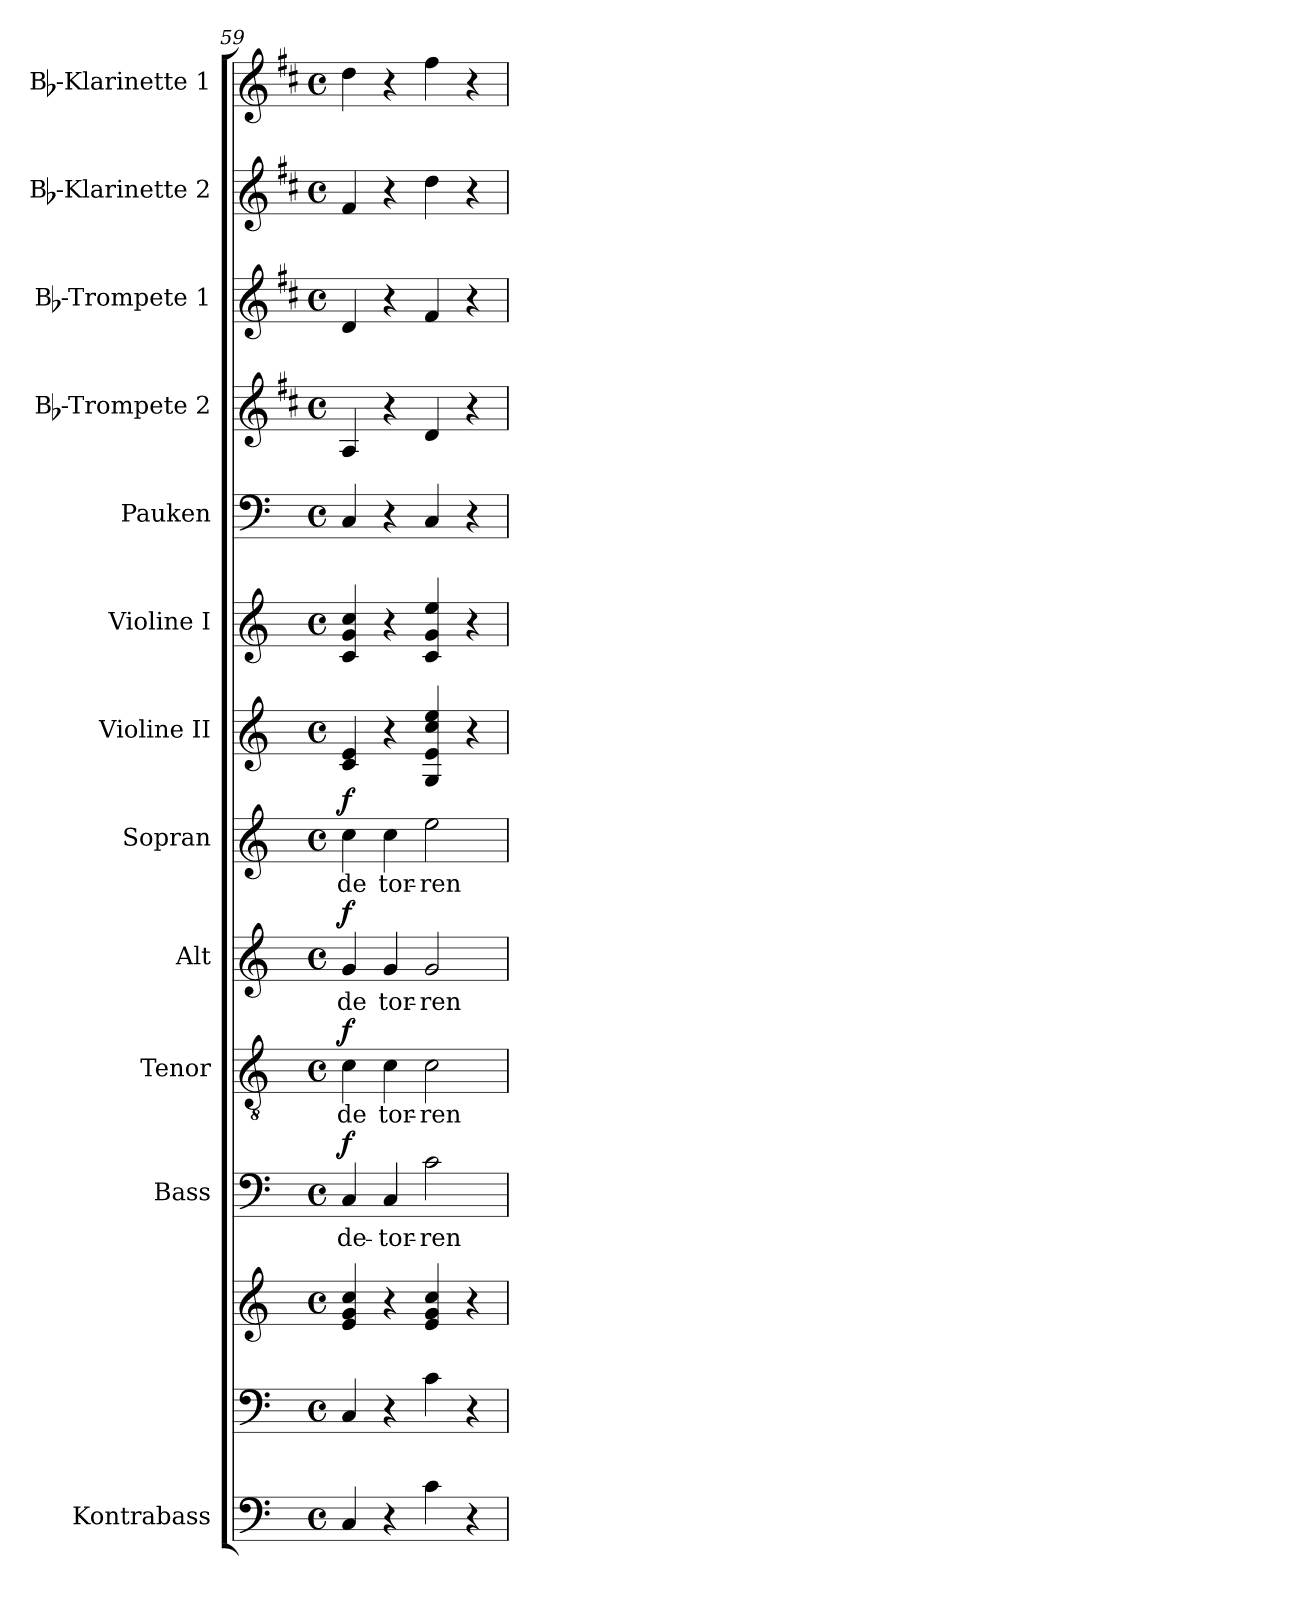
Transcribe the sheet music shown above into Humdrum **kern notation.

**kern	**kern	**kern	**kern	**text	**dynam	**kern	**text	**dynam	**kern	**text	**dynam	**kern	**text	**dynam	**kern	**kern	**kern	**kern	**kern	**kern	**kern
*part13	*part12	*part12	*part11	*part11	*part11	*part10	*part10	*part10	*part9	*part9	*part9	*part8	*part8	*part8	*part7	*part6	*part5	*part4	*part3	*part2	*part1
*staff14	*staff13	*staff12	*staff11	*staff11	*staff11	*staff10	*staff10	*staff10	*staff9	*staff9	*staff9	*staff8	*staff8	*staff8	*staff7	*staff6	*staff5	*staff4	*staff3	*staff2	*staff1
*I"Kontrabass	*	*	*I"Bass	*	*	*I"Tenor	*	*	*I"Alt	*	*	*I"Sopran	*	*	*I"Violine II	*I"Violine I	*I"Pauken	*I"Bb-Trompete 2	*I"Bb-Trompete 1	*I"Bb-Klarinette 2	*I"Bb-Klarinette 1
*I'Kb.	*	*	*I'B.	*	*	*I'T.	*	*	*I'A.	*	*	*I'S.	*	*	*I'Vl. II	*I'Vl. I	*I'Pk.	*I'Bb Trp. 2	*I'Bb Trp. 1	*I'Bb Kl. 2	*I'Bb Kl. 1
*clefF4	*clefF4	*clefG2	*clefF4	*	*	*clefGv2	*	*	*clefG2	*	*	*clefG2	*	*	*clefG2	*clefG2	*clefF4	*clefG2	*clefG2	*clefG2	*clefG2
*ITrd7c12	*	*	*	*	*	*	*	*	*	*	*	*	*	*	*	*	*	*ITrd1c2	*ITrd1c2	*ITrd1c2	*ITrd1c2
*k[]	*k[]	*k[]	*k[]	*	*	*k[]	*	*	*k[]	*	*	*k[]	*	*	*k[]	*k[]	*k[]	*k[]	*k[]	*k[]	*k[]
*C:	*C:	*C:	*C:	*	*	*C:	*	*	*C:	*	*	*C:	*	*	*C:	*C:	*C:	*C:	*C:	*C:	*C:
*M4/4	*M4/4	*M4/4	*M4/4	*	*	*M4/4	*	*	*M4/4	*	*	*M4/4	*	*	*M4/4	*M4/4	*M4/4	*M4/4	*M4/4	*M4/4	*M4/4
*met(c)	*met(c)	*met(c)	*met(c)	*	*	*met(c)	*	*	*met(c)	*	*	*met(c)	*	*	*met(c)	*met(c)	*met(c)	*met(c)	*met(c)	*met(c)	*met(c)
=59	=59	=59	=59	=59	=59	=59	=59	=59	=59	=59	=59	=59	=59	=59	=59	=59	=59	=59	=59	=59	=59
!	!	!	!	!LO:LY:b	!LO:DY:a	!	!LO:LY:b	!LO:DY:a	!	!LO:LY:b	!LO:DY:a	!	!LO:LY:b	!LO:DY:a	!	!	!	!	!	!	!
4CC/	4C/	4e/ 4g/ 4cc/	4C/	de-	f	4c\	de	f	4g/	de	f	4cc\	de	f	4c/ 4e/	4c/ 4g/ 4cc/	4C/	4G/	4c/	4e/	4cc\
!	!	!	!	!LO:LY:b	!	!	!LO:LY:b	!	!	!LO:LY:b	!	!	!LO:LY:b	!	!	!	!	!	!	!	!
4r	4r	4r	4C/	-tor-	.	4c\	tor-	.	4g/	tor-	.	4cc\	tor-	.	4r	4r	4r	4r	4r	4r	4r
!	!	!	!	!LO:LY:b	!	!	!LO:LY:b	!	!	!LO:LY:b	!	!	!LO:LY:b	!	!	!	!	!	!	!	!
4C\	4c\	4e/ 4g/ 4cc/	2c\	-ren-	.	2c\	-ren-	.	2g/	-ren-	.	2ee\	-ren-	.	4G/ 4e/ 4cc/ 4ee/	4c/ 4g/ 4ee/	4C/	4c/	4e/	4cc\	4ee\
4r	4r	4r	.	.	.	.	.	.	.	.	.	.	.	.	4r	4r	4r	4r	4r	4r	4r
=	=	=	=	=	=	=	=	=	=	=	=	=	=	=	=	=	=	=	=	=	=
*-	*-	*-	*-	*-	*-	*-	*-	*-	*-	*-	*-	*-	*-	*-	*-	*-	*-	*-	*-	*-	*-
